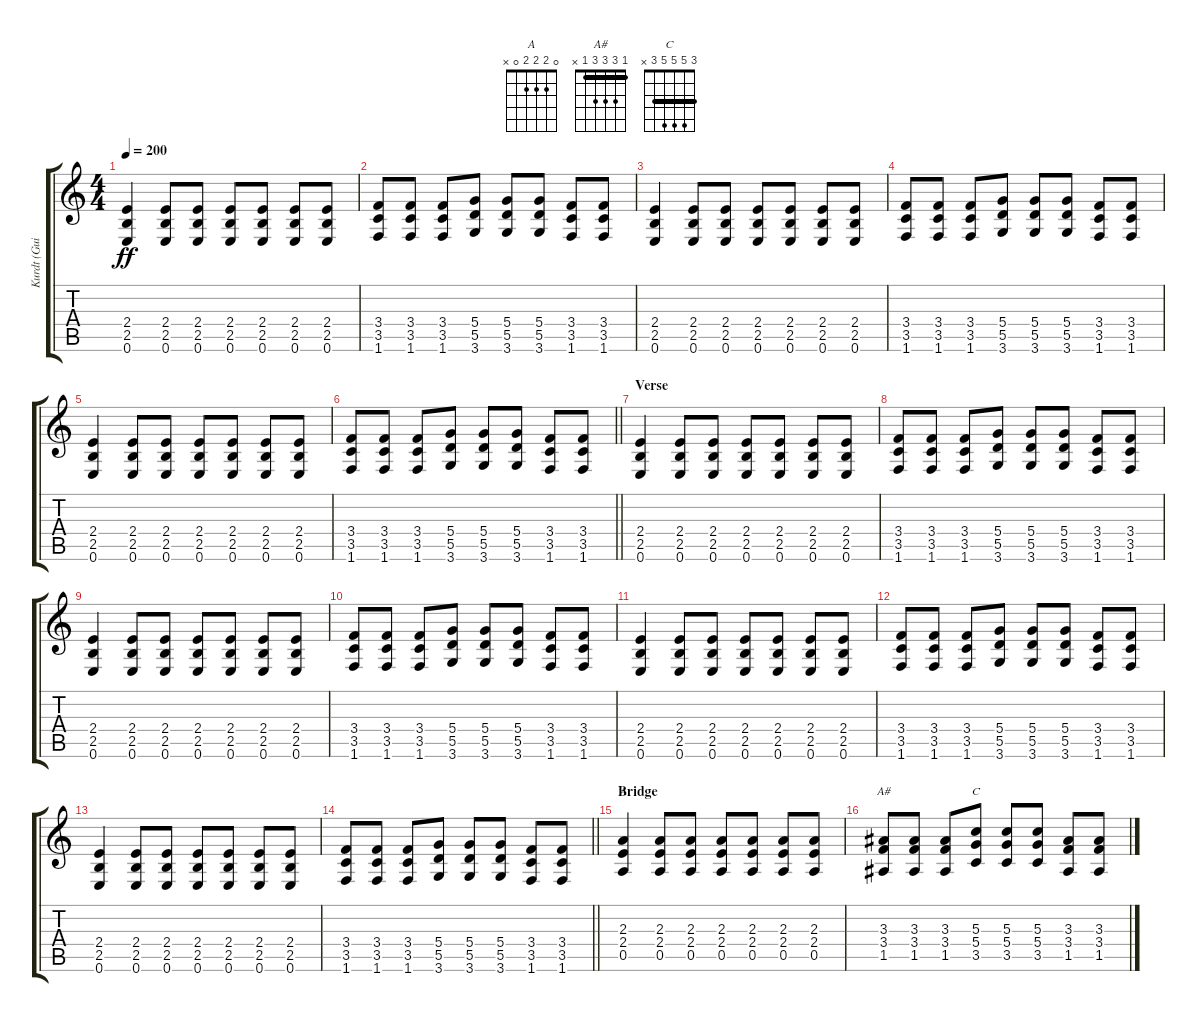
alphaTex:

\track ("Kurdt (Guitar)" "Kurdt (Gui") {instrument electricguitarclean}
\staff {score tabs}
\tuning (E4 B3 G3 D3 A2 E2) {hide}
\chord ("A" 0 2 2 2 0 x)
\chord ("A#" 1 3 3 3 1 x) {barre 1}
\chord ("C" 3 5 5 5 3 x) {barre 3}
\ts (4 4)
\tempo 200
\clef g2
\ks c
(2.4 2.5 0.6).4{dy ff} (2.4 2.5 0.6).8 (2.4 2.5 0.6).8 (2.4 2.5 0.6).8 (2.4 2.5 0.6).8 (2.4 2.5 0.6).8 (2.4 2.5 0.6).8 |
(3.4 3.5 1.6).8 (3.4 3.5 1.6).8 (3.4 3.5 1.6).8 (5.4 5.5 3.6).8 (5.4 5.5 3.6).8 (5.4 5.5 3.6).8 (3.4 3.5 1.6).8 (3.4 3.5 1.6).8 |
(2.4 2.5 0.6).4 (2.4 2.5 0.6).8 (2.4 2.5 0.6).8 (2.4 2.5 0.6).8 (2.4 2.5 0.6).8 (2.4 2.5 0.6).8 (2.4 2.5 0.6).8 |
(3.4 3.5 1.6).8 (3.4 3.5 1.6).8 (3.4 3.5 1.6).8 (5.4 5.5 3.6).8 (5.4 5.5 3.6).8 (5.4 5.5 3.6).8 (3.4 3.5 1.6).8 (3.4 3.5 1.6).8 |
(2.4 2.5 0.6).4 (2.4 2.5 0.6).8 (2.4 2.5 0.6).8 (2.4 2.5 0.6).8 (2.4 2.5 0.6).8 (2.4 2.5 0.6).8 (2.4 2.5 0.6).8 |
\barLineRight lightlight
(3.4 3.5 1.6).8 (3.4 3.5 1.6).8 (3.4 3.5 1.6).8 (5.4 5.5 3.6).8 (5.4 5.5 3.6).8 (5.4 5.5 3.6).8 (3.4 3.5 1.6).8 (3.4 3.5 1.6).8 |
\section ("" "Verse")
(2.4 2.5 0.6).4 (2.4 2.5 0.6).8 (2.4 2.5 0.6).8 (2.4 2.5 0.6).8 (2.4 2.5 0.6).8 (2.4 2.5 0.6).8 (2.4 2.5 0.6).8 |
(3.4 3.5 1.6).8 (3.4 3.5 1.6).8 (3.4 3.5 1.6).8 (5.4 5.5 3.6).8 (5.4 5.5 3.6).8 (5.4 5.5 3.6).8 (3.4 3.5 1.6).8 (3.4 3.5 1.6).8 |
(2.4 2.5 0.6).4 (2.4 2.5 0.6).8 (2.4 2.5 0.6).8 (2.4 2.5 0.6).8 (2.4 2.5 0.6).8 (2.4 2.5 0.6).8 (2.4 2.5 0.6).8 |
(3.4 3.5 1.6).8 (3.4 3.5 1.6).8 (3.4 3.5 1.6).8 (5.4 5.5 3.6).8 (5.4 5.5 3.6).8 (5.4 5.5 3.6).8 (3.4 3.5 1.6).8 (3.4 3.5 1.6).8 |
(2.4 2.5 0.6).4 (2.4 2.5 0.6).8 (2.4 2.5 0.6).8 (2.4 2.5 0.6).8 (2.4 2.5 0.6).8 (2.4 2.5 0.6).8 (2.4 2.5 0.6).8 |
(3.4 3.5 1.6).8 (3.4 3.5 1.6).8 (3.4 3.5 1.6).8 (5.4 5.5 3.6).8 (5.4 5.5 3.6).8 (5.4 5.5 3.6).8 (3.4 3.5 1.6).8 (3.4 3.5 1.6).8 |
(2.4 2.5 0.6).4 (2.4 2.5 0.6).8 (2.4 2.5 0.6).8 (2.4 2.5 0.6).8 (2.4 2.5 0.6).8 (2.4 2.5 0.6).8 (2.4 2.5 0.6).8 |
\barLineRight lightlight
(3.4 3.5 1.6).8 (3.4 3.5 1.6).8 (3.4 3.5 1.6).8 (5.4 5.5 3.6).8 (5.4 5.5 3.6).8 (5.4 5.5 3.6).8 (3.4 3.5 1.6).8 (3.4 3.5 1.6).8 |
\section ("" "Bridge")
(2.3 2.4 0.5).4{ch "A"} (2.3 2.4 0.5).8 (2.3 2.4 0.5).8 (2.3 2.4 0.5).8 (2.3 2.4 0.5).8 (2.3 2.4 0.5).8 (2.3 2.4 0.5).8 |
(3.3 3.4 1.5).8{ch "A#"} (3.3 3.4 1.5).8 (3.3 3.4 1.5).8 (5.3 5.4 3.5).8{ch "C"} (5.3 5.4 3.5).8 (5.3 5.4 3.5).8 (3.3 3.4 1.5).8 (3.3 3.4 1.5).8
